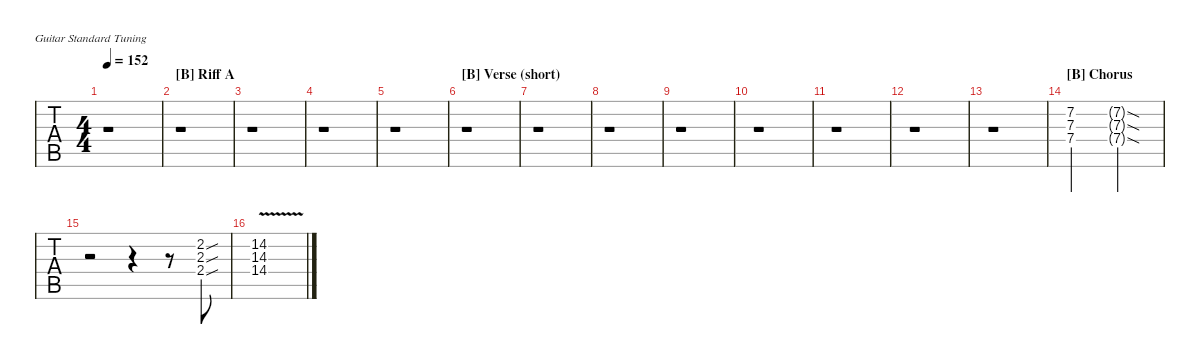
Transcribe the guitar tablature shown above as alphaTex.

\hideDynamics
\bracketExtendMode nobrackets
\singleTrackTrackNamePolicy hidden
\multiTrackTrackNamePolicy hidden
\firstSystemTrackNameMode fullname
\firstSystemTrackNameOrientation horizontal
\otherSystemsTrackNameOrientation horizontal
\track ("Guitar II" "Guit II") {instrument fretlessbass}
\staff {tabs}
\tuning (E4 B3 G3 D3 A2 E2)
\ts (4 4)
\tempo 152
\clef g2
\ks c
r.1{dy ff} |
\section ("B" "Riff A")
r.1 |
r.1 |
r.1 |
r.1 |
\section ("B" "Verse (short)")
r.1 |
r.1 |
r.1 |
r.1 |
r.1 |
r.1 |
r.1 |
r.1 |
\section ("B" "Chorus")
(7.2{acc #} 7.3 7.4).2{dy mf} (7.2{sod g acc #} 7.3{sod g} 7.4{sod g}).2{dy ff} |
r.2 r.4 r.8 (2.2{sou acc #} 2.3{sou} 2.4{sou}).8{dy mf} |
(14.2{v ac acc #} 14.3{v} 14.4{v}).1
